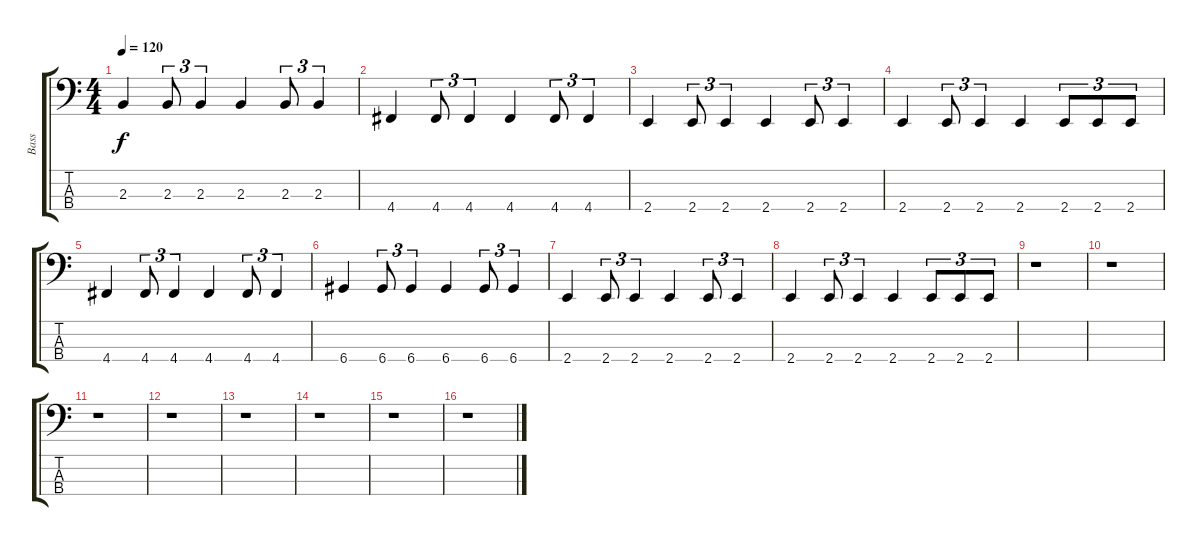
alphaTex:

\track ("Bass" "Bass") {instrument electricbassfinger}
\staff {score tabs}
\tuning (G2 D2 A1 D1) {hide}
\ts (4 4)
\tempo 120
\clef f4
\ks c
2.3.4{dy f} 2.3.8{tu (3 2)} 2.3.4{tu (3 2)} 2.3.4 2.3.8{tu (3 2)} 2.3.4{tu (3 2)} |
4.4.4 4.4.8{tu (3 2)} 4.4.4{tu (3 2)} 4.4.4 4.4.8{tu (3 2)} 4.4.4{tu (3 2)} |
2.4.4 2.4.8{tu (3 2)} 2.4.4{tu (3 2)} 2.4.4 2.4.8{tu (3 2)} 2.4.4{tu (3 2)} |
2.4.4 2.4.8{tu (3 2)} 2.4.4{tu (3 2)} 2.4.4 2.4.8{tu (3 2)} 2.4.8{tu (3 2)} 2.4.8{tu (3 2)} |
4.4.4 4.4.8{tu (3 2)} 4.4.4{tu (3 2)} 4.4.4 4.4.8{tu (3 2)} 4.4.4{tu (3 2)} |
6.4.4 6.4.8{tu (3 2)} 6.4.4{tu (3 2)} 6.4.4 6.4.8{tu (3 2)} 6.4.4{tu (3 2)} |
2.4.4 2.4.8{tu (3 2)} 2.4.4{tu (3 2)} 2.4.4 2.4.8{tu (3 2)} 2.4.4{tu (3 2)} |
2.4.4 2.4.8{tu (3 2)} 2.4.4{tu (3 2)} 2.4.4 2.4.8{tu (3 2)} 2.4.8{tu (3 2)} 2.4.8{tu (3 2)} |
r.1 |
r.1 |
r.1 |
r.1 |
r.1 |
r.1 |
r.1 |
r.1
